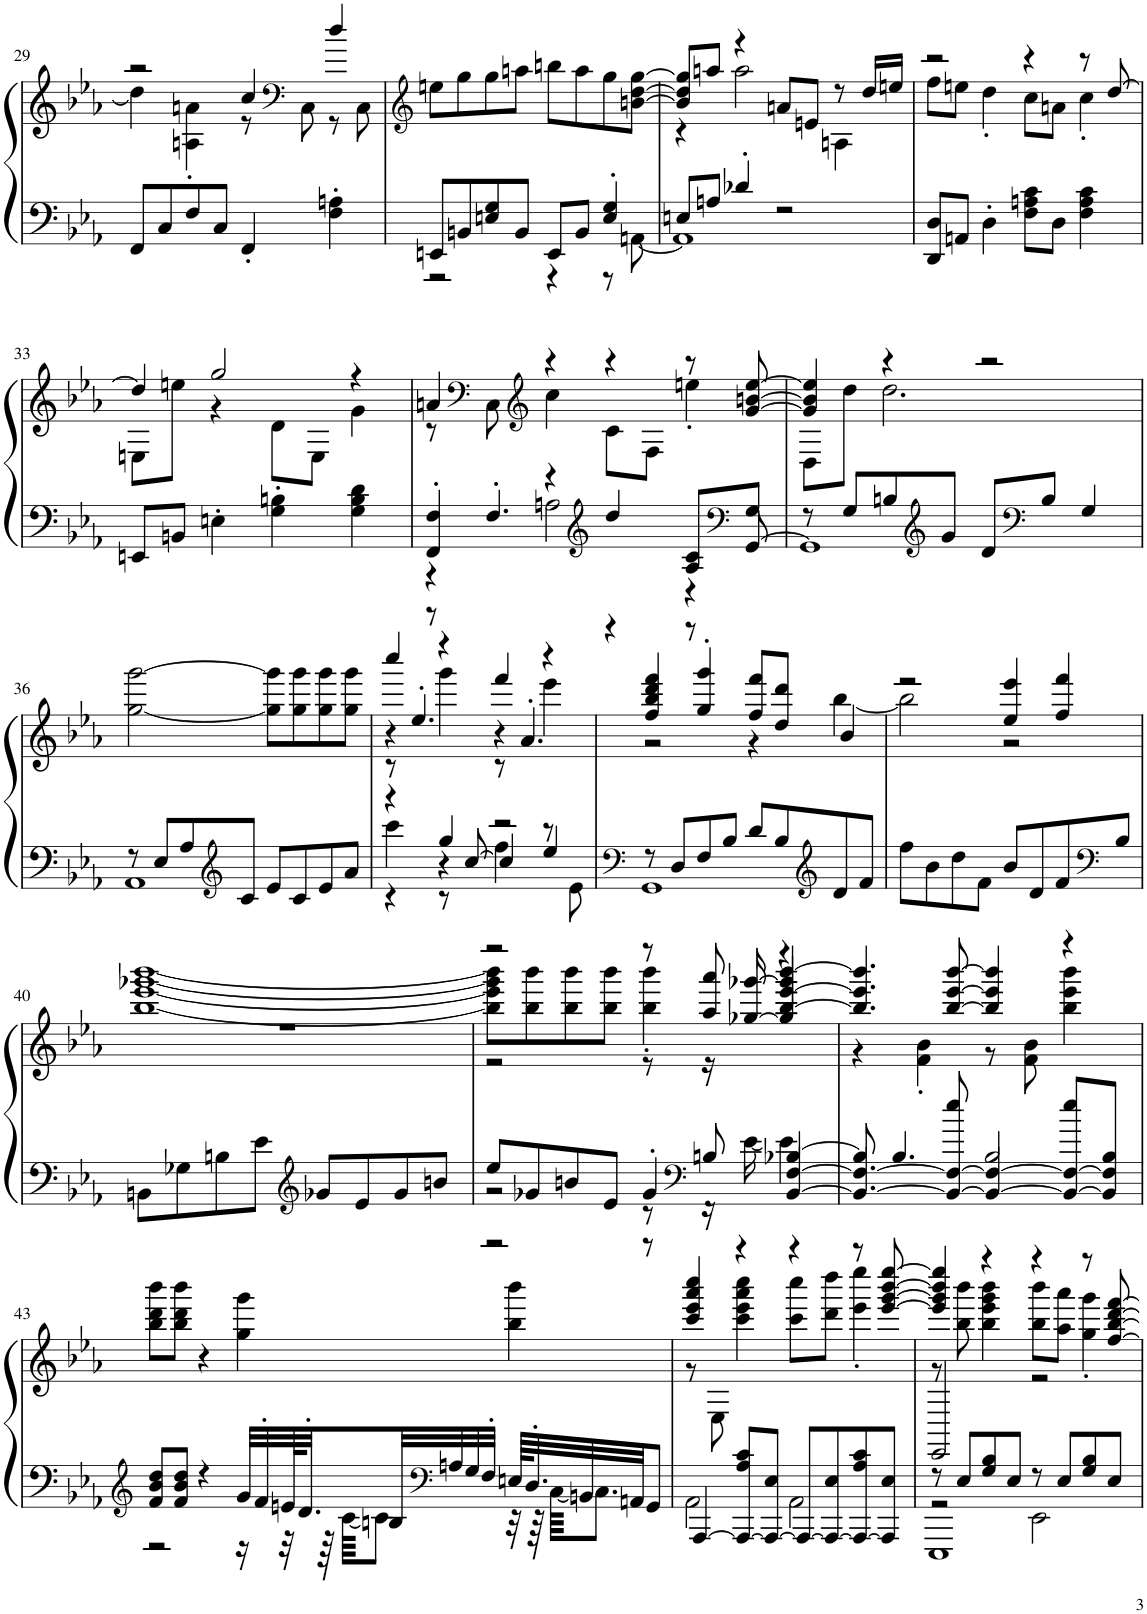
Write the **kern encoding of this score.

**kern	**kern
*part1	*part1
*staff2	*staff1
*I"Piano, Klavier	*
*I'Pno.	*
!!LO:PB:g=z
*clefF4	*clefG2
*k[b-e-a-]	*k[b-e-a-]
*M4/4	*M4/4
=29	=29
*	*^
8FF/L	2r	4dd\]
8C/	.	.
8F/	.	4An\' 4an\'
8C/J	.	.
4FF'/	4cc/	8r
*	*clefF4	*
.	.	8C\
4F\' 4An\'	4dd/	8r
.	.	8C\
*	*v	*v
=30	=30
*	*clefG2
*^	*
8EEn/L	2r	8een\L
8BBn/	.	8gg\
8En/ 8G/	.	8gg\
8BB/J	.	8aan\J
8EE/L	4r	8bbn\L
8BB/J	.	8aa\
4E/' 4G/'	8r	8gg\
.	[8AAn\	[8bn\ [8dd\ [8gg\J
=31	=31	=31
*	*	*^
8En/L	1AA]	8b/] 8dd/] 8gg/]L	4r
8An/J	.	8aan/J	.
4d-X'/	.	4r	2aa\
2r	.	8an/L	.
.	.	8en/J	.
.	.	8r	4An\
.	.	16dd/LL	.
.	.	16een/JJ	.
*v	*v	*	*
=32	=32	=32
8DD/ 8D/L	2r	8ff\L
8AAn/J	.	8een\J
4D'\	.	4dd'\
8F\ 8An\ 8c\L	4r	8cc\L
8D\J	.	8an\J
4F\ 4A\ 4c\	8r	4cc'\
.	[8dd/	.
!!LO:LB:g=z	!!
=33	=33	=33
8EEn/L	4dd/]	8En\L
8BBn/J	.	8een\J
4En'\	2gg/	4r
4G\' 4Bn\'	.	8d\L
.	.	8E\J
4G\ 4B\ 4d\	4r	4g\
=34	=34	=34
*^	*	*
*	*^	*	*
4FF/' 4F/'	4r	8r	4an/	8r
*	*	*	*clefF4	*
.	.	4.F'/	.	8C\
*	*	*	*clefG2	*
4r	2An\	.	4r	4cc\
*clefG2	*	*	*	*
4dd/	.	4r	4r	8c\L
.	.	.	.	8F\J
8A/ 8c/L	4r	8r	8r	4een'\
*clefF4	*	*	*	*
8G/J	.	[8GG/	[8g/ [8bn/ [8ee/	.
*	*v	*v	*	*
=35	=35	=35	=35
8r	1GG]	4g/] 4b/] 4ee/]	8D\L
8G/L	.	.	8dd\J
8Bn/	.	4r	2.dd\
*clefG2	*	*	*
8g/J	.	.	.
8d/L	.	2r	.
*clefF4	*	*	*
8B/J	.	.	.
4G/	.	.	.
*	*	*v	*v
!!LO:LB:g=z
=36	=36	=36
8r	1AA-	[2gg\ [2ggg\
8E-/L	.	.
8A-/	.	.
*clefG2	*	*
8c/J	.	.
8e-/L	.	8gg\] 8ggg\]L
8c/	.	8gg\ 8ggg\
8e-/	.	8gg\ 8ggg\
8a-/J	.	8gg\ 8ggg\J
=37	=37	=37
*	*^	*^
*	*	*	*	*^
4r	4ccc\	4r	4cccc/	4r	8r
.	.	.	.	.	4.ee-'/
4gg/	4r	8r	4r	4ggg\	.
.	.	[8cc/	.	.	.
2r	4ff\	4cc/]	4fff/	4r	8r
.	.	.	.	.	4.a-'/
.	8r	4ee-/	4r	4eee-\	.
.	8e-\	.	.	.	.
*v	*v	*v	*	*	*
*	*v	*v	*v
=38	=38
*clefF4	*
*^	*^
8r	1GG	4ff/ 4bb-/ 4ddd/ 4fff/	2r
8D/L	.	.	.
8F/	.	4gg/' 4ggg/'	.
8B-/J	.	.	.
8d/L	.	8ff/ 8fff/L	4r
8B-/	.	8dd/ 8ddd/J	.
*clefG2	*	*	*
8d/	.	4b-/	[4bb-\
8f/J	.	.	.
*v	*v	*	*
=39	=39	=39
8ff\L	2r	2bb-\]
8b-\	.	.
8dd\	.	.
8f\J	.	.
8b-/L	4ee-/ 4eee-/	2r
8d/	.	.
8f/	4ff/ 4fff/	.
*clefF4	*	*
8B-/J	.	.
!!LO:LB:g=z	!!
=40	=40	=40
8BBn\L	1r	[1bb- [1eee- [1ggg-X [1bbb-
8G-X\	.	.
8Bn\	.	.
8e-\J	.	.
*clefG2	*	*
8g-X/L	.	.
8e-/	.	.
8g-/	.	.
8bn/J	.	.
=41	=41	=41
*^	*	*^
*	*^	*	*	*
8ee-/L	2r	2r	2r	8bb-\] 8eee-\] 8ggg-\] 8bbb-\]L	2r
8g-X/	.	.	.	8bb-\ 8bbb-\	.
8bn/	.	.	.	8bb-\ 8bbb-\	.
8e-/J	.	.	.	8bb-\ 8bbb-\J	.
4g-'/	8r	8r	8r	4bb-\' 4bbb-\'	8r
*clefF4	*	*	*	*	*
.	16r	8Bn/	8aa-/ 8aaa-/	.	16r
.	[16e-\	.	.	.	[16gg-X/ [16ggg-X/
[4BB-/ [4F/	4e-\]	[4B-X/	[4bb-/ [4eee-/ [4bbb-/	4r	4gg-/] 4ggg-/]
*	*v	*v	*	*	*
*	*	*	*v	*v
=42	=42	=42	=42
4.BB-/_ 4.F/_	8B-/]	4.bb-/] 4.eee-/] 4.bbb-/]	4r
.	4.B-/	.	.
.	.	.	4f\' 4b-\'
8BB-/_ 8F/_ 8ee-/	.	[8bb-/ [8eee-/ [8bbb-/	.
4BB-/_ 4F/_	2B-/	4bb-/] 4eee-/] 4bbb-/]	8r
.	.	.	8f\ 8b-\
8BB-/_ 8F/_ 8ee-/L	.	4r	4bb-\ 4eee-\ 4bbb-\
8BB-/] 8F/] 8B-/J	.	.	.
*	*	*v	*v
!!LO:LB:g=z
=43	=43	=43
*clefG2	*	*
8f/ 8b-/ 8dd/L	2r	8bb-\ 8ddd\ 8bbb-\L
8f/ 8b-/ 8dd/J	.	8bb-\ 8ddd\ 8bbb-\J
4r	.	4r
32g/LLL	16r	4gg\ 4ggg\
32f'/	.	.
64en/K	32r	.
32.d'/	.	.
.	64r	.
.	[64c\KKKL	.
32Bn/	8c\J]	.
*clefF4	*	*
32An/	.	.
32G/	.	.
32F'/JJJ	.	.
64En/KLLL	32r	4bb-\ 4bbb-\
32.D'/	.	.
.	64r	.
.	[64C\KKKL	.
32BBn/	8.C\J]	.
32AAn/JJ	.	.
8GG/J	.	.
=44	=44	=44
*	*	*^
[4AAA-/	2AA-\	4ccc/ 4eee-/ 4aaa-/ 4cccc/	8r
.	.	.	8E-\
8AAA-/_ 8A-/ 8c/L	.	4r	4ccc\ 4eee-\ 4aaa-\ 4cccc\
8AAA-/_ 8E-/J	.	.	.
8AAA-/L_	2AA-\	4r	8ccc\ 8cccc\L
8AAA-/_ 8E-/	.	.	8ddd\ 8dddd\J
8AAA-/_ 8A-/ 8c/	.	8r	4eee-\' 4eeee-\'
8AAA-/] 8E-/J	.	[8eee-/ [8ggg/ [8bbb-/ [8eeee-/	.
=45	=45	=45	=45
*	*^	*	*^
8r	2r	1EEE-	4eee-/] 4ggg/] 4bbb-/] 4eeee-/]	8r	2EE-/
8E-/L	.	.	.	8bb-\ 8bbb-\	.
8G/ 8B-/	.	.	4r	4bb-\ 4eee-\ 4ggg\ 4bbb-\	.
8E-/J	.	.	.	.	.
8r	2EE-\	.	4r	8bb-\ 8bbb-\L	2r
8E-/L	.	.	.	8aa-\ 8aaa-\J	.
8G/ 8B-/	.	.	8r	4gg\' 4ggg\'	.
8E-/J	.	.	[8ff/ [8bb-/ [8ddd/ [8fff/	.	.
*v	*v	*v	*	*	*
*	*v	*v	*v
=	=
*-	*-
